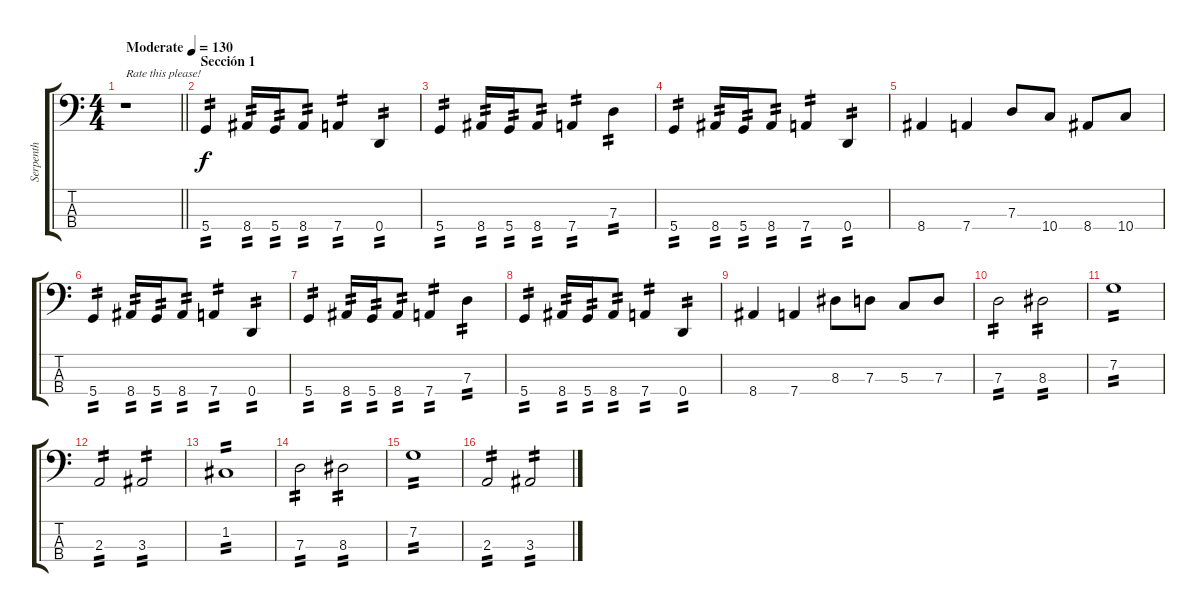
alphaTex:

\track ("Serpenth" "Serpenth") {instrument electricbassfinger}
\staff {score tabs}
\tuning (F2 C2 G1 D1) {hide}
\ts (4 4)
\tempo (130 "Moderate")
\clef f4
\barLineRight lightlight
\ks c
r.1{txt "Rate this please!" dy f instrument electricbassfinger} |
\section ("" "Sección 1")
5.4.4{tp 2} 8.4.16{tp 2} 5.4.16{tp 2} 8.4.8{tp 2} 7.4.4{tp 2} 0.4.4{tp 2} |
5.4.4{tp 2} 8.4.16{tp 2} 5.4.16{tp 2} 8.4.8{tp 2} 7.4.4{tp 2} 7.3.4{tp 2} |
5.4.4{tp 2} 8.4.16{tp 2} 5.4.16{tp 2} 8.4.8{tp 2} 7.4.4{tp 2} 0.4.4{tp 2} |
8.4.4 7.4.4 7.3.8 10.4.8 8.4.8 10.4.8 |
5.4.4{tp 2} 8.4.16{tp 2} 5.4.16{tp 2} 8.4.8{tp 2} 7.4.4{tp 2} 0.4.4{tp 2} |
5.4.4{tp 2} 8.4.16{tp 2} 5.4.16{tp 2} 8.4.8{tp 2} 7.4.4{tp 2} 7.3.4{tp 2} |
5.4.4{tp 2} 8.4.16{tp 2} 5.4.16{tp 2} 8.4.8{tp 2} 7.4.4{tp 2} 0.4.4{tp 2} |
8.4.4 7.4.4 8.3.8 7.3.8 5.3.8 7.3.8 |
7.3.2{tp 2} 8.3.2{tp 2} |
7.2.1{tp 2} |
2.3.2{tp 2} 3.3.2{tp 2} |
1.2.1{tp 2} |
7.3.2{tp 2} 8.3.2{tp 2} |
7.2.1{tp 2} |
2.3.2{tp 2} 3.3.2{tp 2}
